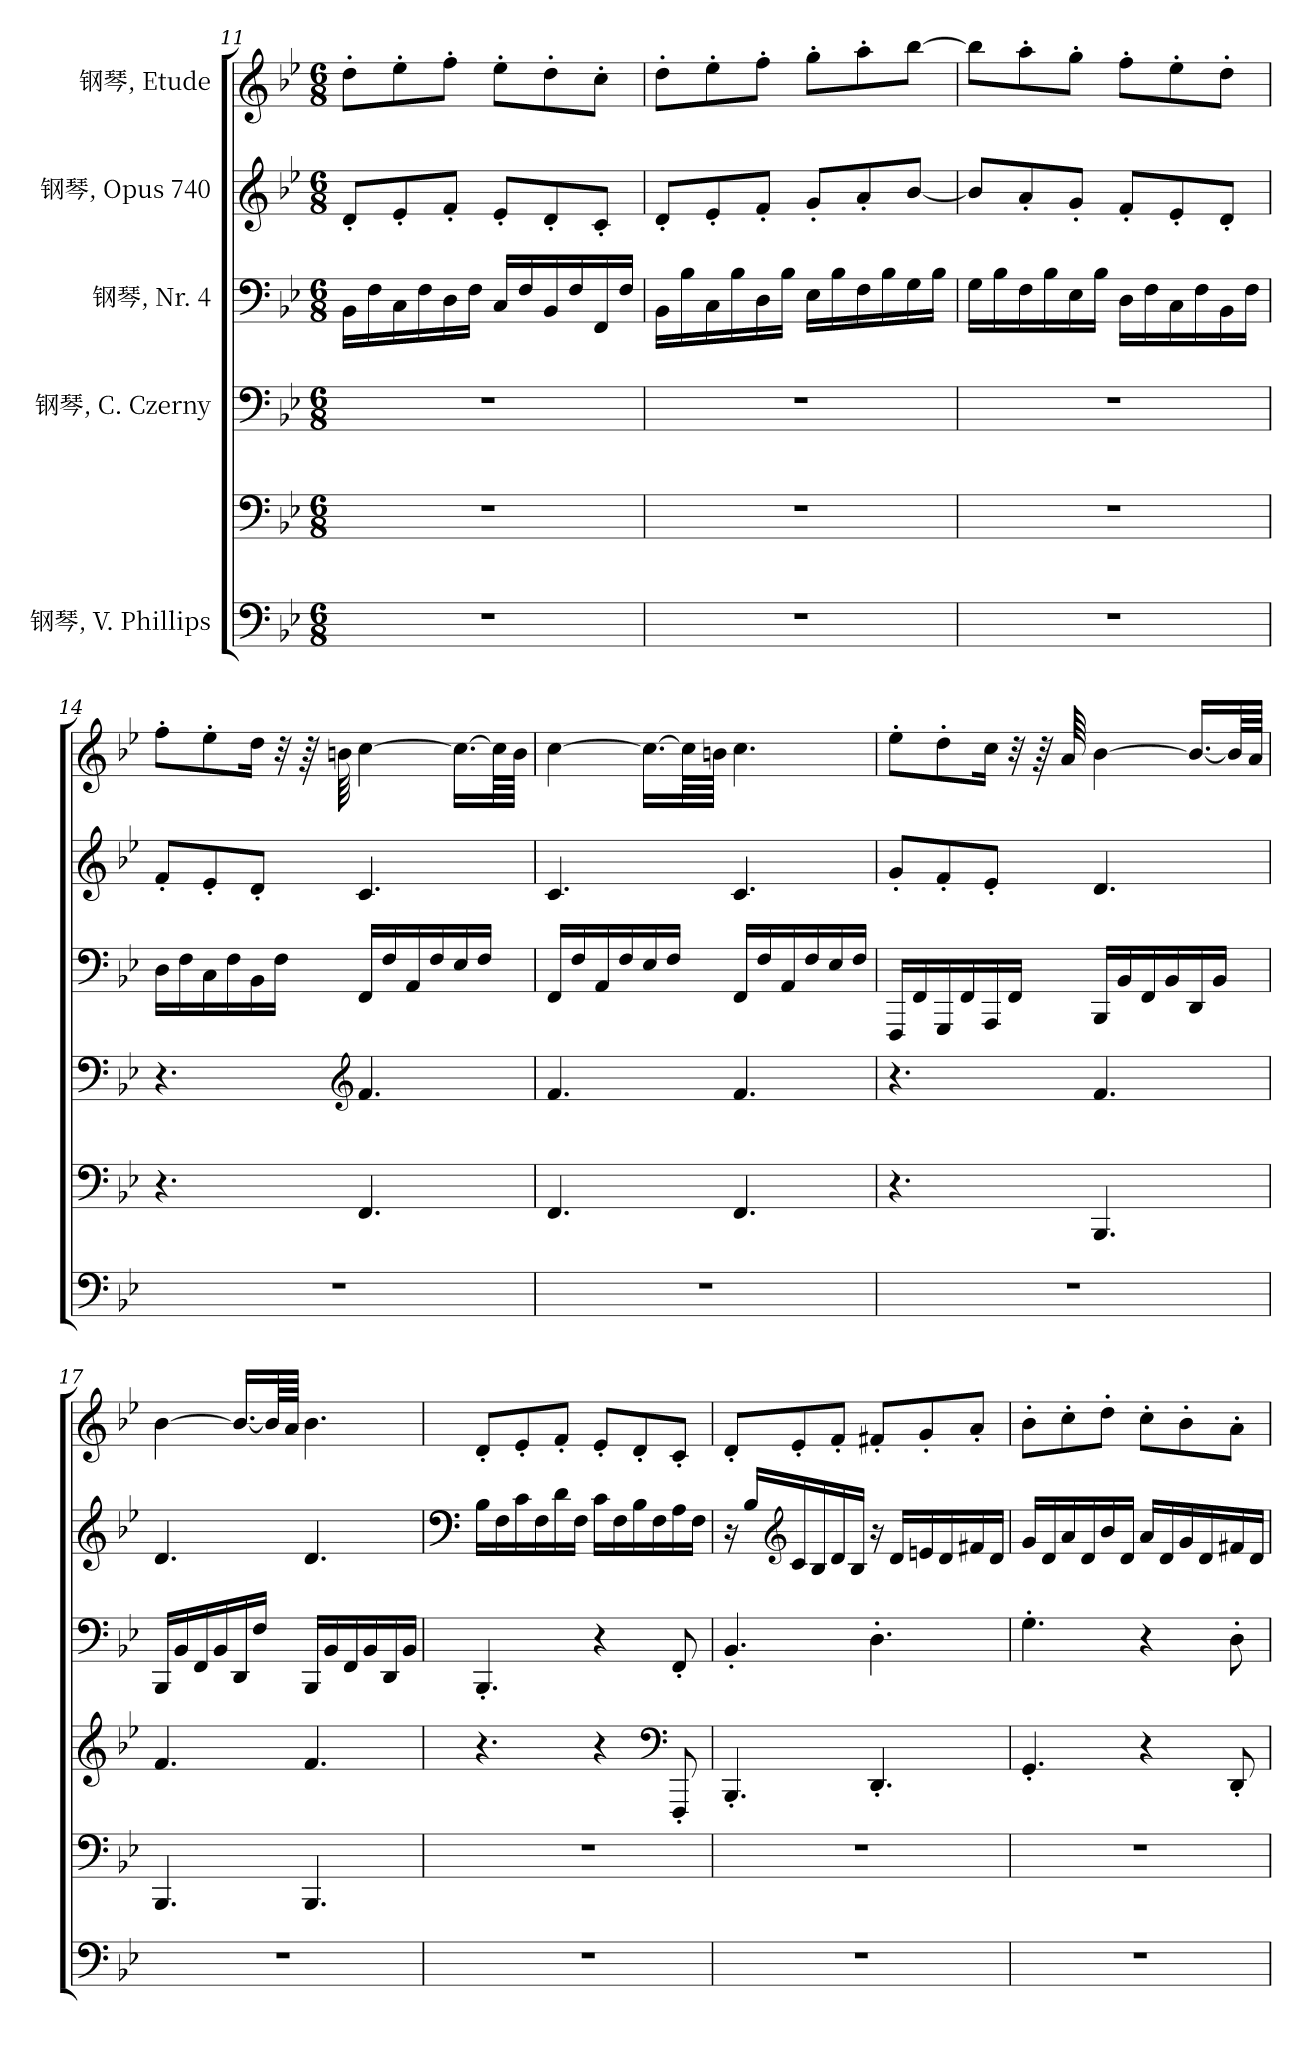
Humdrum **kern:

**kern	**kern	**kern	**kern	**kern	**kern
*part5	*part5	*part4	*part3	*part2	*part1
*staff6	*staff5	*staff4	*staff3	*staff2	*staff1
*I"钢琴, V. Phillips	*	*I"钢琴, C. Czerny	*I"钢琴, Nr. 4	*I"钢琴, Opus 740	*I"钢琴, Etude
*clefF4	*clefF4	*clefF4	*clefF4	*clefG2	*clefG2
*k[b-e-]	*k[b-e-]	*k[b-e-]	*k[b-e-]	*k[b-e-]	*k[b-e-]
*M6/8	*M6/8	*M6/8	*M6/8	*M6/8	*M6/8
=11	=11	=11	=11	=11	=11
2.r	2.r	2.r	16BB-\LL	8d'/L	8dd'\L
.	.	.	16F\	.	.
.	.	.	16C\	8e-'/	8ee-'\
.	.	.	16F\	.	.
.	.	.	16D\	8f'/J	8ff'\J
.	.	.	16F\JJ	.	.
.	.	.	16C/LL	8e-'/L	8ee-'\L
.	.	.	16F/	.	.
.	.	.	16BB-/	8d'/	8dd'\
.	.	.	16F/	.	.
.	.	.	16FF/	8c'/J	8cc'\J
.	.	.	16F/JJ	.	.
=12	=12	=12	=12	=12	=12
2.r	2.r	2.r	16BB-\LL	8d'/L	8dd'\L
.	.	.	16B-\	.	.
.	.	.	16C\	8e-'/	8ee-'\
.	.	.	16B-\	.	.
.	.	.	16D\	8f'/J	8ff'\J
.	.	.	16B-\JJ	.	.
.	.	.	16E-\LL	8g'/L	8gg'\L
.	.	.	16B-\	.	.
.	.	.	16F\	8a'/	8aa'\
.	.	.	16B-\	.	.
.	.	.	16G\	[8b-/J	[8bb-\J
.	.	.	16B-\JJ	.	.
!!LO:PB:g=z
=13	=13	=13	=13	=13	=13
2.r	2.r	2.r	16G\LL	8b-/L]	8bb-\L]
.	.	.	16B-\	.	.
.	.	.	16F\	8a'/	8aa'\
.	.	.	16B-\	.	.
.	.	.	16E-\	8g'/J	8gg'\J
.	.	.	16B-\JJ	.	.
.	.	.	16D\LL	8f'/L	8ff'\L
.	.	.	16F\	.	.
.	.	.	16C\	8e-'/	8ee-'\
.	.	.	16F\	.	.
.	.	.	16BB-\	8d'/J	8dd'\J
.	.	.	16F\JJ	.	.
=14	=14	=14	=14	=14	=14
2.r	4.r	4.r	16D\LL	8f'/L	8ff'\L
.	.	.	16F\	.	.
.	.	.	16C\	8e-'/	8ee-'\
.	.	.	16F\	.	.
.	.	.	16BB-\	8d'/J	16dd\Jk
.	.	.	16F\JJ	.	32r
.	.	.	.	.	64r
.	.	.	.	.	64bn\
*	*	*clefG2	*	*	*
.	4.FF/	4.f/	16FF/LL	4.c/	[4cc\
.	.	.	16F/	.	.
.	.	.	16AA/	.	.
.	.	.	16F/	.	.
.	.	.	16E-/	.	16.cc\LL_
.	.	.	16F/JJ	.	.
.	.	.	.	.	64cc\LL]
.	.	.	.	.	64b\JJJJ
=15	=15	=15	=15	=15	=15
2.r	4.FF/	4.f/	16FF/LL	4.c/	[4cc\
.	.	.	16F/	.	.
.	.	.	16AA/	.	.
.	.	.	16F/	.	.
.	.	.	16E-/	.	16.cc\LL_
.	.	.	16F/JJ	.	.
.	.	.	.	.	64cc\LL]
.	.	.	.	.	64bn\JJJJ
.	4.FF/	4.f/	16FF/LL	4.c/	4.cc\
.	.	.	16F/	.	.
.	.	.	16AA/	.	.
.	.	.	16F/	.	.
.	.	.	16E-/	.	.
.	.	.	16F/JJ	.	.
!!LO:LB:g=z
=16	=16	=16	=16	=16	=16
*	*	*	*	*	*MM144
2.r	4.r	4.r	16FFF/LL	8g'/L	8ee-'\L
.	.	.	16FF/	.	.
.	.	.	16GGG/	8f'/	8dd'\
.	.	.	16FF/	.	.
.	.	.	16AAA/	8e-'/J	16cc\Jk
.	.	.	16FF/JJ	.	32r
.	.	.	.	.	64r
.	.	.	.	.	64a/
.	4.BBB-/	4.f/	16BBB-/LL	4.d/	[4b-\
.	.	.	16BB-/	.	.
.	.	.	16FF/	.	.
.	.	.	16BB-/	.	.
.	.	.	16DD/	.	16.b-/LL_
.	.	.	16BB-/JJ	.	.
.	.	.	.	.	64b-/LL]
.	.	.	.	.	64a/JJJJ
=17	=17	=17	=17	=17	=17
2.r	4.BBB-/	4.f/	16BBB-/LL	4.d/	[4b-\
.	.	.	16BB-/	.	.
.	.	.	16FF/	.	.
.	.	.	16BB-/	.	.
.	.	.	16DD/	.	16.b-/LL_
.	.	.	16F/JJ	.	.
.	.	.	.	.	64b-/LL]
.	.	.	.	.	64a/JJJJ
.	4.BBB-/	4.f/	16BBB-/LL	4.d/	4.b-\
.	.	.	16BB-/	.	.
.	.	.	16FF/	.	.
.	.	.	16BB-/	.	.
.	.	.	16DD/	.	.
.	.	.	16BB-/JJ	.	.
!!LO:PB:g=z
=18	=18	=18	=18	=18	=18
*	*	*	*	*clefF4	*
2.r	2.r	4.r	4.BBB-'/	16B-\LL	8d'/L
.	.	.	.	16F\	.
.	.	.	.	16c\	8e-'/
.	.	.	.	16F\	.
.	.	.	.	16d\	8f'/J
.	.	.	.	16F\JJ	.
.	.	4r	4r	16c\LL	8e-'/L
.	.	.	.	16F\	.
.	.	.	.	16B-\	8d'/
.	.	.	.	16F\	.
*	*	*clefF4	*	*	*
.	.	8FFF'/	8FF'/	16A\	8c'/J
.	.	.	.	16F\JJ	.
=19	=19	=19	=19	=19	=19
2.r	2.r	4.BBB-'/	4.BB-'/	16r	8d'/L
.	.	.	.	16B-/LL	.
*	*	*	*	*clefG2	*
.	.	.	.	16c/	8e-'/
.	.	.	.	16B-/	.
.	.	.	.	16d/	8f'/J
.	.	.	.	16B-/JJ	.
.	.	4.DD'/	4.D'\	16r	8f#X'/L
.	.	.	.	16d/LL	.
.	.	.	.	16en/	8g'/
.	.	.	.	16d/	.
.	.	.	.	16f#X/	8a'/J
.	.	.	.	16d/JJ	.
=20	=20	=20	=20	=20	=20
2.r	2.r	4.GG'/	4.G'\	16g/LL	8b-'\L
.	.	.	.	16d/	.
.	.	.	.	16a/	8cc'\
.	.	.	.	16d/	.
.	.	.	.	16b-/	8dd'\J
.	.	.	.	16d/JJ	.
.	.	4r	4r	16a/LL	8cc'\L
.	.	.	.	16d/	.
.	.	.	.	16g/	8b-'\
.	.	.	.	16d/	.
.	.	8DD'/	8D'\	16f#X/	8a'\J
.	.	.	.	16d/JJ	.
=	=	=	=	=	=
*-	*-	*-	*-	*-	*-
